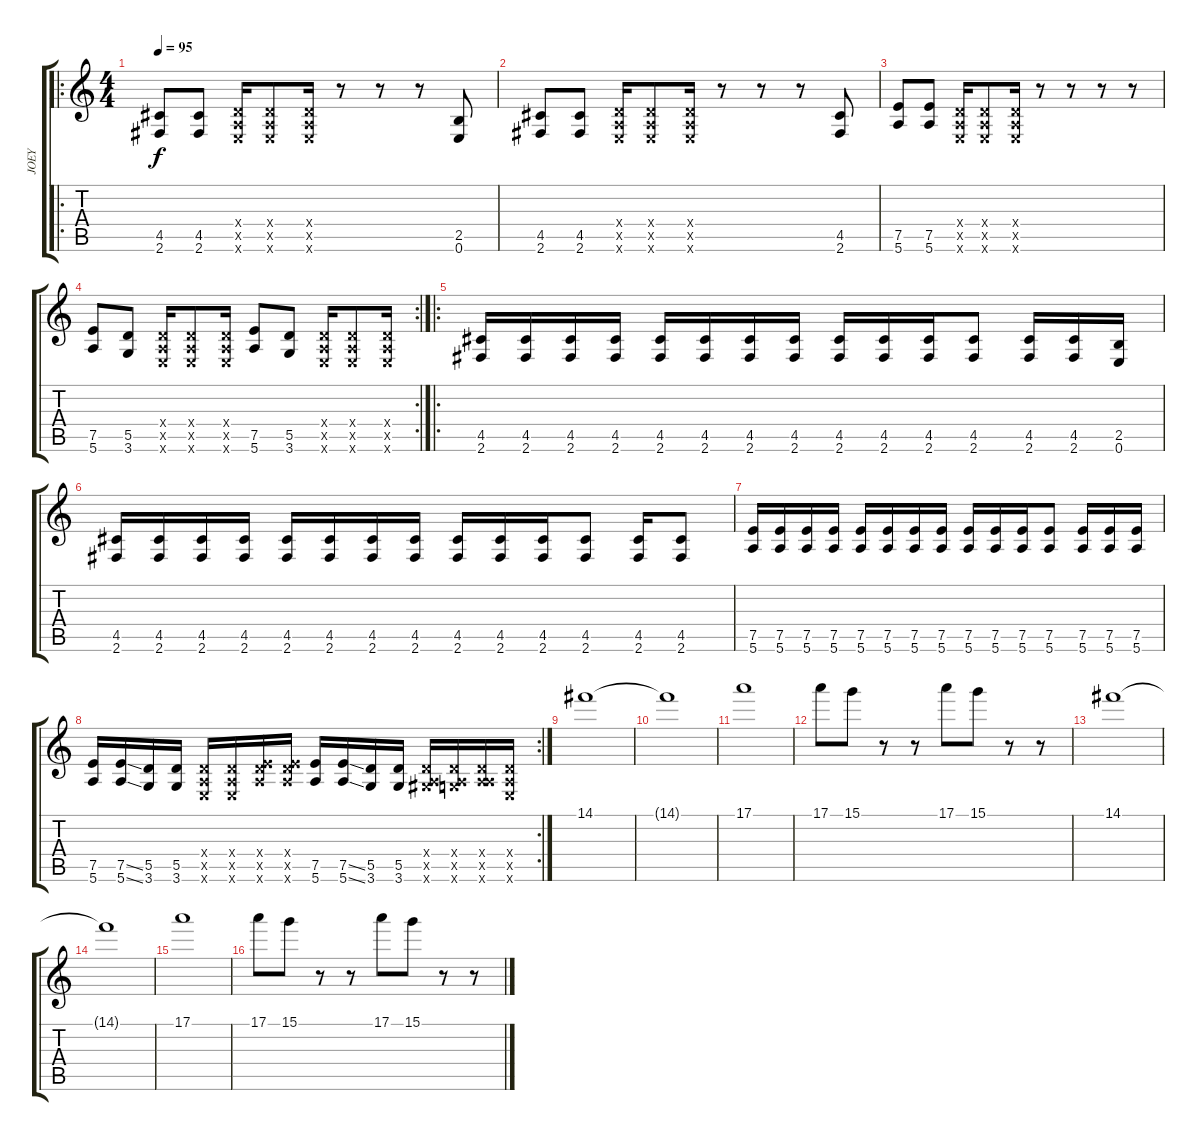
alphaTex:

\track ("JOEY" "JOEY") {instrument distortionguitar}
\staff {score tabs}
\tuning (E4 B3 G3 D3 A2 E2) {hide}
\ro
\ts (4 4)
\tempo 95
\clef g2
\ks c
(4.5 2.6).8{dy f instrument distortionguitar} (4.5 2.6).8 (0.4{x} 0.5{x} 0.6{x}).16 (0.4{x} 0.5{x} 0.6{x}).8 (0.4{x} 0.5{x} 0.6{x}).16 r.8 r.8 r.8 (2.5 0.6).8 |
(4.5 2.6).8 (4.5 2.6).8 (0.4{x} 0.5{x} 0.6{x}).16 (0.4{x} 0.5{x} 0.6{x}).8 (0.4{x} 0.5{x} 0.6{x}).16 r.8 r.8 r.8 (4.5 2.6).8 |
(7.5 5.6).8 (7.5 5.6).8 (0.4{x} 0.5{x} 0.6{x}).16 (0.4{x} 0.5{x} 0.6{x}).8 (0.4{x} 0.5{x} 0.6{x}).16 r.8 r.8 r.8 r.8 |
\rc 2
(7.5 5.6).8 (5.5 3.6).8 (0.4{x} 0.5{x} 0.6{x}).16 (0.4{x} 0.5{x} 0.6{x}).8 (0.4{x} 0.5{x} 0.6{x}).16 (7.5 5.6).8 (5.5 3.6).8 (0.4{x} 0.5{x} 0.6{x}).16 (0.4{x} 0.5{x} 0.6{x}).8 (0.4{x} 0.5{x} 0.6{x}).16 |
\ro
(4.5 2.6).16 (4.5 2.6).16 (4.5 2.6).16 (4.5 2.6).16 (4.5 2.6).16 (4.5 2.6).16 (4.5 2.6).16 (4.5 2.6).16 (4.5 2.6).16 (4.5 2.6).16 (4.5 2.6).16 (4.5 2.6).8 (4.5 2.6).16 (4.5 2.6).16 (2.5 0.6).16 |
(4.5 2.6).16 (4.5 2.6).16 (4.5 2.6).16 (4.5 2.6).16 (4.5 2.6).16 (4.5 2.6).16 (4.5 2.6).16 (4.5 2.6).16 (4.5 2.6).16 (4.5 2.6).16 (4.5 2.6).16 (4.5 2.6).8 (4.5 2.6).16 (4.5 2.6).8 |
(7.5 5.6).16 (7.5 5.6).16 (7.5 5.6).16 (7.5 5.6).16 (7.5 5.6).16 (7.5 5.6).16 (7.5 5.6).16 (7.5 5.6).16 (7.5 5.6).16 (7.5 5.6).16 (7.5 5.6).16 (7.5 5.6).8 (7.5 5.6).16 (7.5 5.6).16 (7.5 5.6).16 |
\rc 2
(7.5 5.6).16 (7.5{ss} 5.6{ss}).16 (5.5 3.6).16 (5.5 3.6).16 (0.4{x} 0.5{x} 0.6{x}).16 (0.4{x} 0.5{x} 0.6{x}).16 (0.4{x} 7.5{x} 5.6{x}).16 (0.4{x} 7.5{x} 5.6{x}).16 (7.5 5.6).16 (7.5{ss} 5.6{ss}).16 (5.5 3.6).16 (5.5 3.6).16 (0.4{x} 0.5{x} 4.6{x}).16 (0.4{x} 0.5{x} 3.6{x}).16 (0.4{x} 0.5{x} 5.6{x}).16 (0.4{x} 0.5{x} 0.6{x}).16 |
14.1.1{volume 7 instrument fx6goblins} |
14.1{t}.1 |
17.1.1 |
17.1.8 15.1.8 r.8 r.8 17.1.8 15.1.8 r.8 r.8 |
14.1.1{volume 7 instrument fx6goblins} |
14.1{t}.1 |
17.1.1 |
17.1.8 15.1.8 r.8 r.8 17.1.8 15.1.8 r.8 r.8
